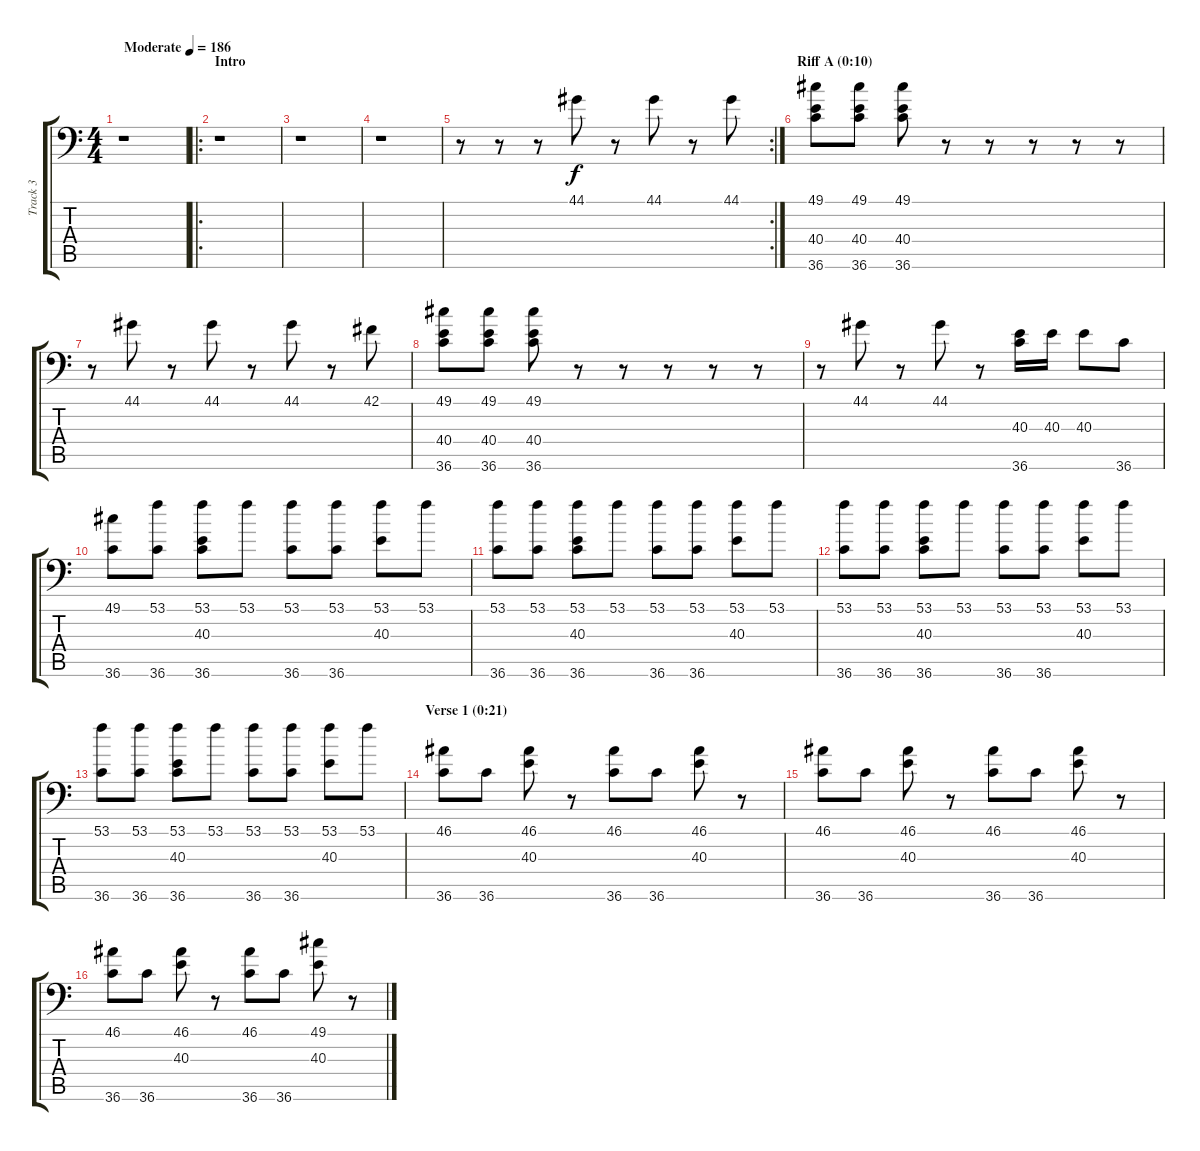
\track ("Track 3" "Track 3") {instrument acousticgrandpiano}
\staff {score tabs}
\tuning (C-1 C-1 C-1 C-1 C-1 C-1) {hide}
\ts (4 4)
\tempo (186 "Moderate")
\clef f4
\ks c
r.1{dy f instrument acousticgrandpiano} |
\ro
\section ("" "Intro")
r.1 |
r.1 |
r.1 |
\rc 2
r.8 r.8 r.8 44.1.8 r.8 44.1.8 r.8 44.1.8 |
\section ("" "Riff A (0:10)")
(49.1 40.4 36.6).8 (49.1 40.4 36.6).8 (49.1 40.4 36.6).8 r.8 r.8 r.8 r.8 r.8 |
r.8 44.1.8 r.8 44.1.8 r.8 44.1.8 r.8 42.1.8 |
(49.1 40.4 36.6).8 (49.1 40.4 36.6).8 (49.1 40.4 36.6).8 r.8 r.8 r.8 r.8 r.8 |
r.8 44.1.8 r.8 44.1.8 r.8 (40.3 36.6).16 40.3.16 40.3.8 36.6.8 |
(49.1 36.6).8 (53.1 36.6).8 (53.1 40.3 36.6).8 53.1.8 (53.1 36.6).8 (53.1 36.6).8 (53.1 40.3).8 53.1.8 |
(53.1 36.6).8 (53.1 36.6).8 (53.1 40.3 36.6).8 53.1.8 (53.1 36.6).8 (53.1 36.6).8 (53.1 40.3).8 53.1.8 |
(53.1 36.6).8 (53.1 36.6).8 (53.1 40.3 36.6).8 53.1.8 (53.1 36.6).8 (53.1 36.6).8 (53.1 40.3).8 53.1.8 |
(53.1 36.6).8 (53.1 36.6).8 (53.1 40.3 36.6).8 53.1.8 (53.1 36.6).8 (53.1 36.6).8 (53.1 40.3).8 53.1.8 |
\section ("" "Verse 1 (0:21)")
(46.1 36.6).8 36.6.8 (46.1 40.3).8 r.8 (46.1 36.6).8 36.6.8 (46.1 40.3).8 r.8 |
(46.1 36.6).8 36.6.8 (46.1 40.3).8 r.8 (46.1 36.6).8 36.6.8 (46.1 40.3).8 r.8 |
(46.1 36.6).8 36.6.8 (46.1 40.3).8 r.8 (46.1 36.6).8 36.6.8 (49.1 40.3).8 r.8
